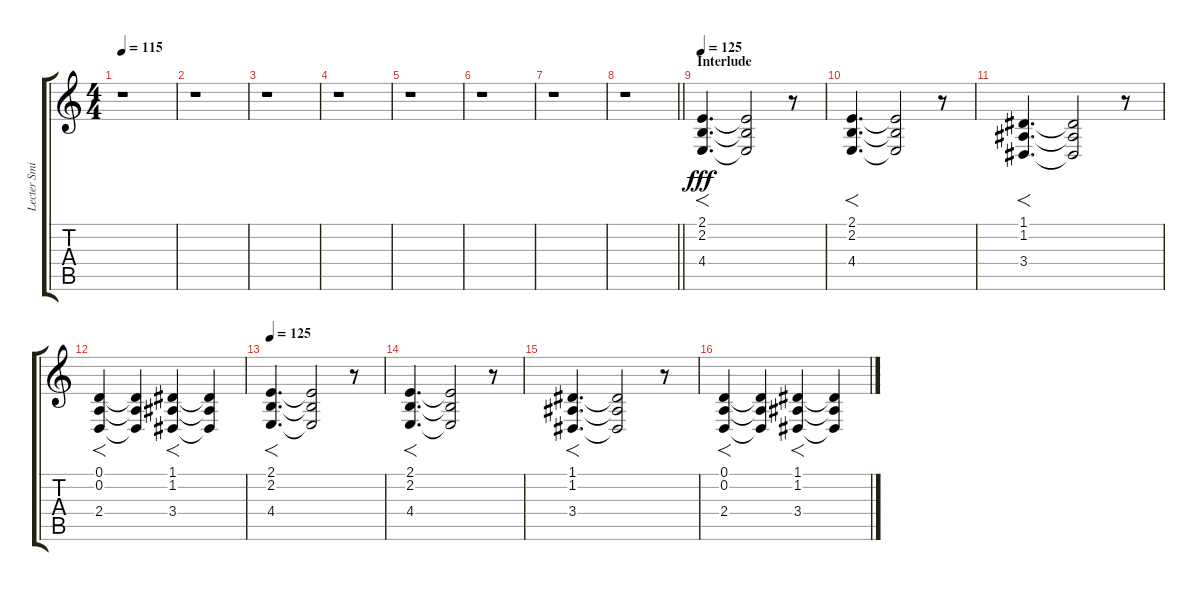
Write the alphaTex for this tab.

\track ("Lecter Smith" "Lecter Smi") {instrument stringensemble1}
\staff {score tabs}
\tuning (D4 A3 F3 C3 G2 D2) {hide}
\ts (4 4)
\tempo 115
\clef g2
\ks c
r.1{dy fff} |
r.1 |
r.1 |
r.1 |
r.1 |
r.1 |
r.1 |
\barLineRight lightlight
r.1 |
\section ("" "Interlude")
\tempo 125
(2.1 2.2 4.4).4{f d volume 12 instrument choiraahs} (2.1{t} 2.2{t} 4.4{t}).2 r.8 |
(2.1 2.2 4.4).4{f d} (2.1{t} 2.2{t} 4.4{t}).2 r.8 |
(1.1 1.2 3.4).4{f d} (1.1{t} 1.2{t} 3.4{t}).2 r.8 |
(0.1 0.2 2.4).4{f} (0.1{t} 0.2{t} 2.4{t}).4 (1.1 1.2 3.4).4{f} (1.1{t} 1.2{t} 3.4{t}).4 |
\tempo 125
(2.1 2.2 4.4).4{f d volume 12 instrument choiraahs} (2.1{t} 2.2{t} 4.4{t}).2 r.8 |
(2.1 2.2 4.4).4{f d} (2.1{t} 2.2{t} 4.4{t}).2 r.8 |
(1.1 1.2 3.4).4{f d} (1.1{t} 1.2{t} 3.4{t}).2 r.8 |
(0.1 0.2 2.4).4{f} (0.1{t} 0.2{t} 2.4{t}).4 (1.1 1.2 3.4).4{f} (1.1{t} 1.2{t} 3.4{t}).4
